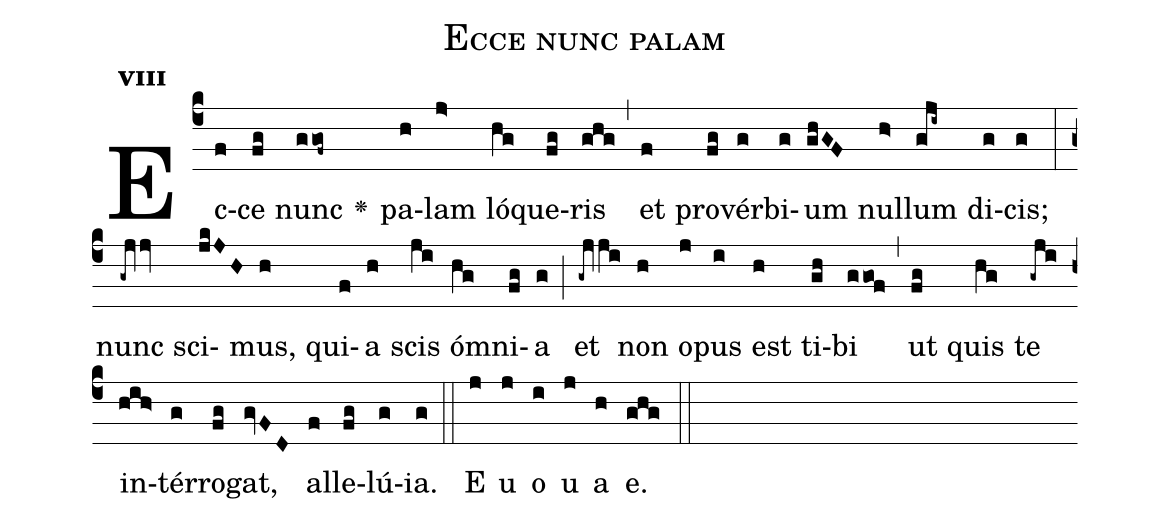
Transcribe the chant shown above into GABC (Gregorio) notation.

name:Ecce nunc palam;
office-part:Antiphona;
mode:8;
%%
initial-style: 1;
name: Ecce nunc palam
book: Antiphonae & Responsoria/Tomus II, p. 251;
occasion: Hebdomada VII Paschae Feria II;
office-part: Laudes Ant E;
user-notes: ;
commentary: ;
annotation: 8g2;
centering-scheme: english;
fontsize: 12;
font: OFLSortsMillGoudy;
height: 11;
width: 4.5;
%%
(c4)Ec(f)ce(fg) nunc(ggof~) <v>\greheightstar</v>() pa(h)lam(j>) ló(hg)que(fg)ris(ghg) (,) et(f) pro(fg)vér(g)bi(g)um(ghGF) nul(h>)lum(gji~) di(g)cis;(g) (:) nunc(-gqjjv) sci(jkJH)mus,(h) qui(f)a(h) scis(ji) óm(hg)ni(fg)a(g) (;) et(-gqjji) non(h) o(j)pus(i) est(h) ti(gh)bi(ggof) (,) ut(fg) quis(hg) te(-gji) in(hih>)tér(g)ro(fg)gat,(gvFD) al(f)le(fg)lú(g)ia.(g) (::)
E(j) u(j) o(i) u(j) a(h) e.(ghg) (::)
